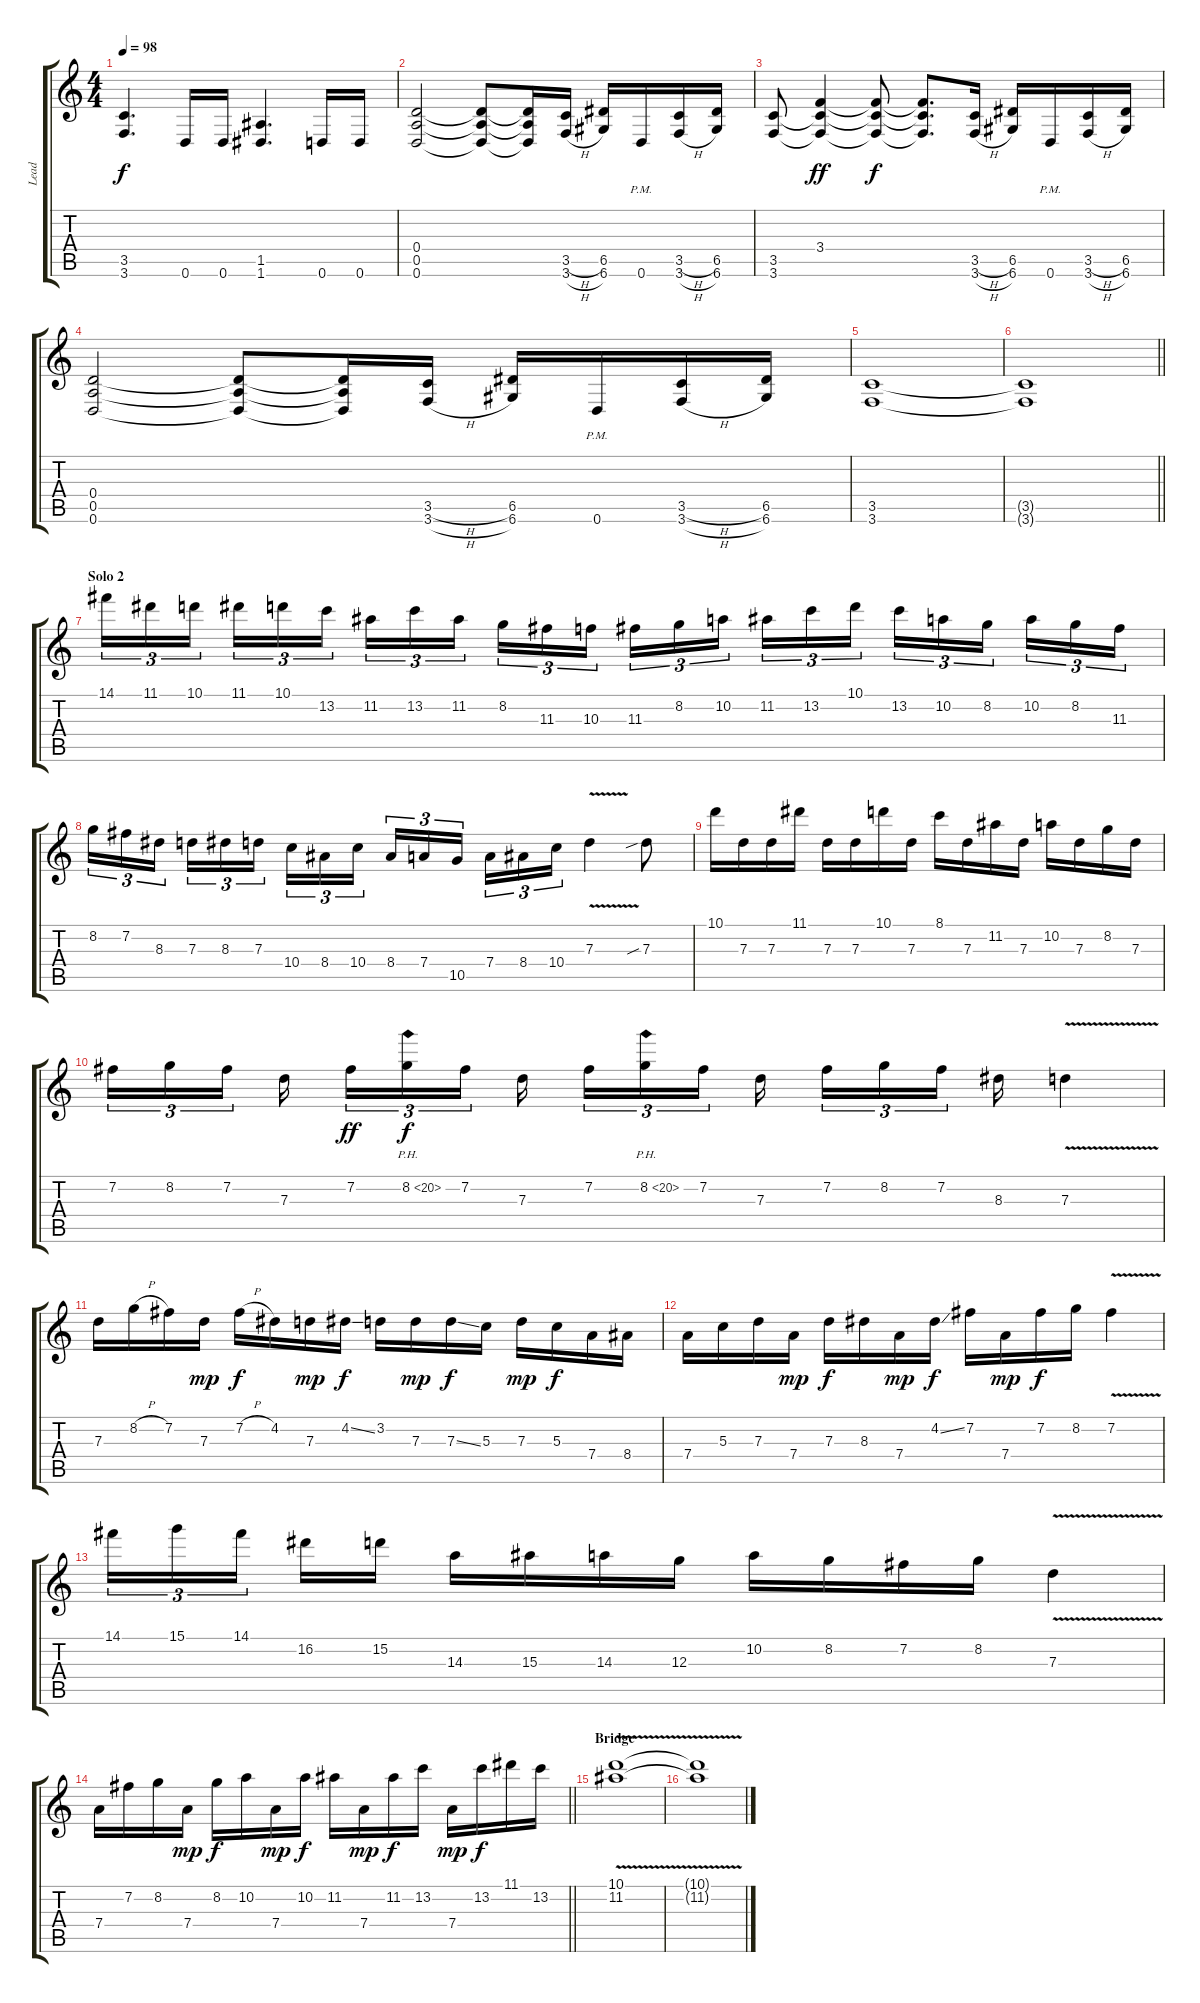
\track ("Lead" "Lead") {instrument distortionguitar}
\staff {score tabs}
\tuning (E4 B3 G3 D3 A2 D2) {hide}
\ts (4 4)
\tempo 98
\clef g2
\ks c
(3.5 3.6).4{d dy f} 0.6.16 0.6.16 (1.5 1.6).4{d} 0.6.16 0.6.16 |
(0.4 0.5 0.6).2 (0.4{t} 0.5{t} 0.6{t}).8 (0.4{t} 0.5{t} 0.6{t}).16 (3.5{h} 3.6{h}).16 (6.5 6.6).16 0.6{pm}.16 (3.5{h} 3.6{h}).16 (6.5 6.6).16 |
(3.5 3.6).8 (3.4 3.5{t} 3.6{t}).4{dy ff} (3.4{t} 3.5{t} 3.6{t}).8{dy f} (3.4{t} 3.5{t} 3.6{t}).8{d} (3.5{h} 3.6{h}).16 (6.5 6.6).16 0.6{pm}.16 (3.5{h} 3.6{h}).16 (6.5 6.6).16 |
(0.4 0.5 0.6).2 (0.4{t} 0.5{t} 0.6{t}).8 (0.4{t} 0.5{t} 0.6{t}).16 (3.5{h} 3.6{h}).16 (6.5 6.6).16 0.6{pm}.16 (3.5{h} 3.6{h}).16 (6.5 6.6).16 |
(3.5 3.6).1 |
\barLineRight lightlight
(3.5{t} 3.6{t}).1 |
\section ("" "Solo 2")
14.1.16{tu (3 2)} 11.1.16{tu (3 2)} 10.1.16{tu (3 2) beam splitsecondary} 11.1.16{tu (3 2)} 10.1.16{tu (3 2)} 13.2.16{tu (3 2)} 11.2.16{tu (3 2)} 13.2.16{tu (3 2)} 11.2.16{tu (3 2) beam splitsecondary} 8.2.16{tu (3 2)} 11.3.16{tu (3 2)} 10.3.16{tu (3 2)} 11.3.16{tu (3 2)} 8.2.16{tu (3 2)} 10.2.16{tu (3 2) beam splitsecondary} 11.2.16{tu (3 2)} 13.2.16{tu (3 2)} 10.1.16{tu (3 2)} 13.2.16{tu (3 2)} 10.2.16{tu (3 2)} 8.2.16{tu (3 2) beam splitsecondary} 10.2.16{tu (3 2)} 8.2.16{tu (3 2)} 11.3.16{tu (3 2)} |
8.2.16{tu (3 2)} 7.2.16{tu (3 2)} 8.3.16{tu (3 2) beam splitsecondary} 7.3.16{tu (3 2)} 8.3.16{tu (3 2)} 7.3.16{tu (3 2)} 10.4.16{tu (3 2)} 8.4.16{tu (3 2)} 10.4.16{tu (3 2) beam splitsecondary} 8.4.16{tu (3 2)} 7.4.16{tu (3 2)} 10.5.16{tu (3 2)} 7.4.16{tu (3 2)} 8.4.16{tu (3 2)} 10.4.16{tu (3 2)} 7.3{v}.4 7.3{sib}.8 |
10.1.16 7.3.16 7.3.16 11.1.16 7.3.16 7.3.16 10.1.16 7.3.16 8.1.16 7.3.16 11.2.16 7.3.16 10.2.16 7.3.16 8.2.16 7.3.16 |
7.2.16{tu (3 2)} 8.2.16{tu (3 2)} 7.2.16{tu (3 2) beam splitsecondary} 7.3.16{beam splitsecondary} 7.2.16{tu (3 2) dy ff} 8.2{ph 12}.16{tu (3 2) dy f} 7.2.16{tu (3 2) beam splitsecondary} 7.3.16{beam splitsecondary} 7.2.16{tu (3 2)} 8.2{ph 12}.16{tu (3 2)} 7.2.16{tu (3 2)} 7.3.16{beam splitsecondary} 7.2.16{tu (3 2)} 8.2.16{tu (3 2)} 7.2.16{tu (3 2) beam splitsecondary} 8.3.16 7.3{v}.4 |
7.3.16 8.2{h}.16 7.2.16 7.3.16{dy mp} 7.2{h}.16{dy f} 4.2.16 7.3.16{dy mp} 4.2{ss}.16{dy f} 3.2.16 7.3.16{dy mp} 7.3{ss}.16{dy f} 5.3.16 7.3.16{dy mp} 5.3.16{dy f} 7.4.16 8.4.16 |
7.4.16 5.3.16 7.3.16 7.4.16{dy mp} 7.3.16{dy f} 8.3.16 7.4.16{dy mp} 4.2{ss}.16{dy f} 7.2.16 7.4.16{dy mp} 7.2.16{dy f} 8.2.16 7.2{v}.4 |
14.1.16{tu (3 2)} 15.1.16{tu (3 2)} 14.1.16{tu (3 2) beam splitsecondary} 16.2.16 15.2.16 14.3.16 15.3.16 14.3.16 12.3.16 10.2.16 8.2.16 7.2.16 8.2.16 7.3{v}.4 |
\barLineRight lightlight
7.4.16 7.2.16 8.2.16 7.4.16{dy mp} 8.2.16{dy f} 10.2.16 7.4.16{dy mp} 10.2.16{dy f} 11.2.16 7.4.16{dy mp} 11.2.16{dy f} 13.2.16 7.4.16{dy mp} 13.2.16{dy f} 11.1.16 13.2.16 |
\section ("" "Bridge")
(10.1{v} 11.2{v}).1 |
(10.1{t} 11.2{t}).1
